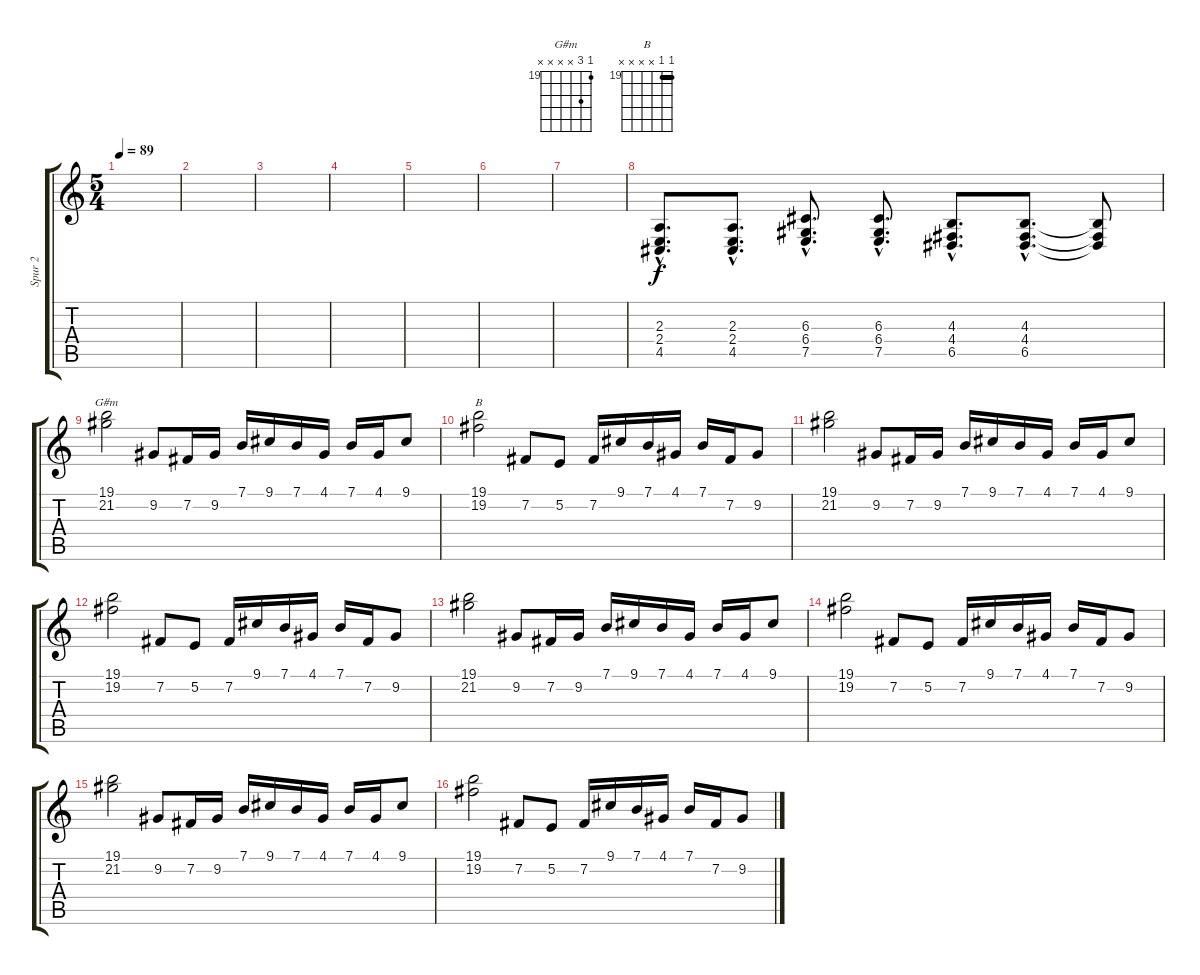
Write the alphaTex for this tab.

\track ("Spur 2" "Spur 2") {instrument brightacousticpiano}
\staff {score tabs}
\tuning (E4 B3 G3 D3 A2 E2) {hide}
\chord ("G#m" 19 21 x x x x) {firstfret 19}
\chord ("B" 19 19 x x x x) {firstfret 19 barre 19}
\ts (5 4)
\tempo 89
\clef g2
\ks c
|
|
|
|
|
|
|
(2.3{hac} 2.4{hac} 4.5{hac}).8{d} (2.3{hac} 2.4{hac} 4.5{hac}).8{d} (6.3{hac} 6.4{hac} 7.5{hac}).8{d} (6.3{hac} 6.4{hac} 7.5{hac}).8{d} (4.3{hac} 4.4{hac} 6.5{hac}).8{d} (4.3{hac} 4.4{hac} 6.5{hac}).8{d} (4.3{t} 4.4{t} 6.5{t}).8 |
(19.1 21.2).2{ch "G#m"} 9.2.8 7.2.16 9.2.16 7.1.16 9.1.16 7.1.16 4.1.16 7.1.16 4.1.16 9.1.8 |
(19.1 19.2).2{ch "B"} 7.2.8 5.2.8 7.2.16 9.1.16 7.1.16 4.1.16 7.1.16 7.2.16 9.2.8 |
(19.1 21.2).2 9.2.8 7.2.16 9.2.16 7.1.16 9.1.16 7.1.16 4.1.16 7.1.16 4.1.16 9.1.8 |
(19.1 19.2).2 7.2.8 5.2.8 7.2.16 9.1.16 7.1.16 4.1.16 7.1.16 7.2.16 9.2.8 |
(19.1 21.2).2 9.2.8 7.2.16 9.2.16 7.1.16 9.1.16 7.1.16 4.1.16 7.1.16 4.1.16 9.1.8 |
(19.1 19.2).2 7.2.8 5.2.8 7.2.16 9.1.16 7.1.16 4.1.16 7.1.16 7.2.16 9.2.8 |
(19.1 21.2).2 9.2.8 7.2.16 9.2.16 7.1.16 9.1.16 7.1.16 4.1.16 7.1.16 4.1.16 9.1.8 |
(19.1 19.2).2 7.2.8 5.2.8 7.2.16 9.1.16 7.1.16 4.1.16 7.1.16 7.2.16 9.2.8
